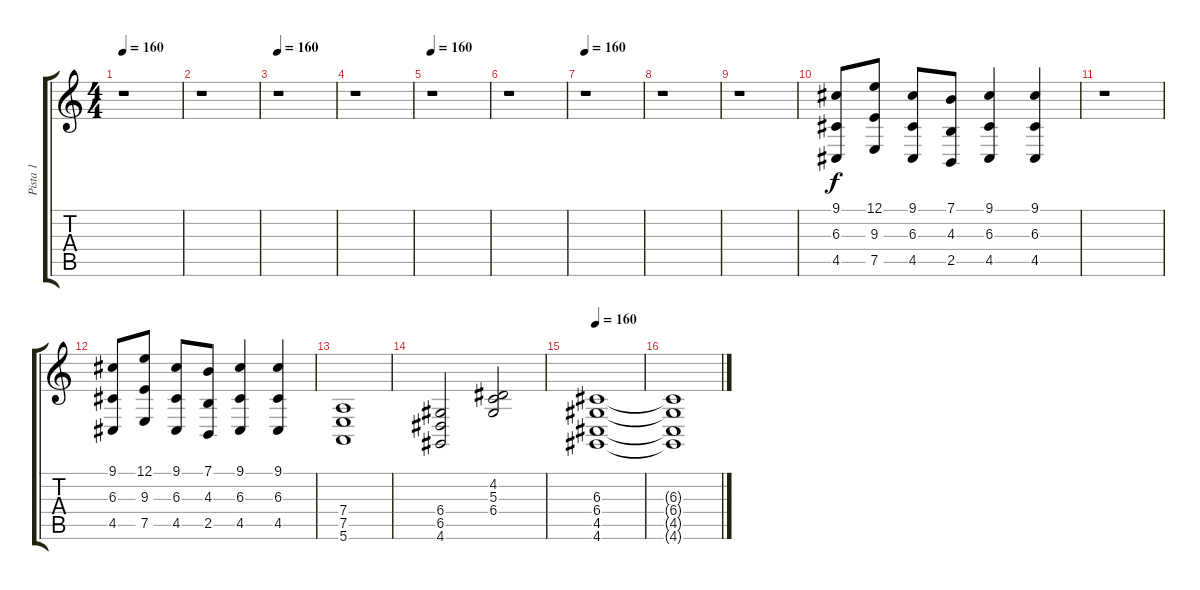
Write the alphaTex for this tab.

\track ("Pista 1" "Pista 1") {instrument choiraahs}
\staff {score tabs}
\tuning (E4 B3 G3 D3 A2 E2) {hide}
\ts (4 4)
\tempo 170
\tempo 160
\clef g2
\ks c
r.1{dy f} |
r.1 |
\tempo 160
r.1 |
r.1 |
\tempo 160
r.1 |
r.1 |
\tempo 160
r.1 |
r.1 |
r.1 |
(9.1 6.3 4.5).8 (12.1 9.3 7.5).8 (9.1 6.3 4.5).8 (7.1 4.3 2.5).8 (9.1 6.3 4.5).4 (9.1 6.3 4.5).4 |
r.1 |
(9.1 6.3 4.5).8 (12.1 9.3 7.5).8 (9.1 6.3 4.5).8 (7.1 4.3 2.5).8 (9.1 6.3 4.5).4 (9.1 6.3 4.5).4 |
(7.4 7.5 5.6).1 |
(6.4 6.5 4.6).2 (4.2 5.3 6.4).2 |
\tempo 170
\tempo 160
(6.3 6.4 4.5 4.6).1 |
(6.3{t} 6.4{t} 4.5{t} 4.6{t}).1
